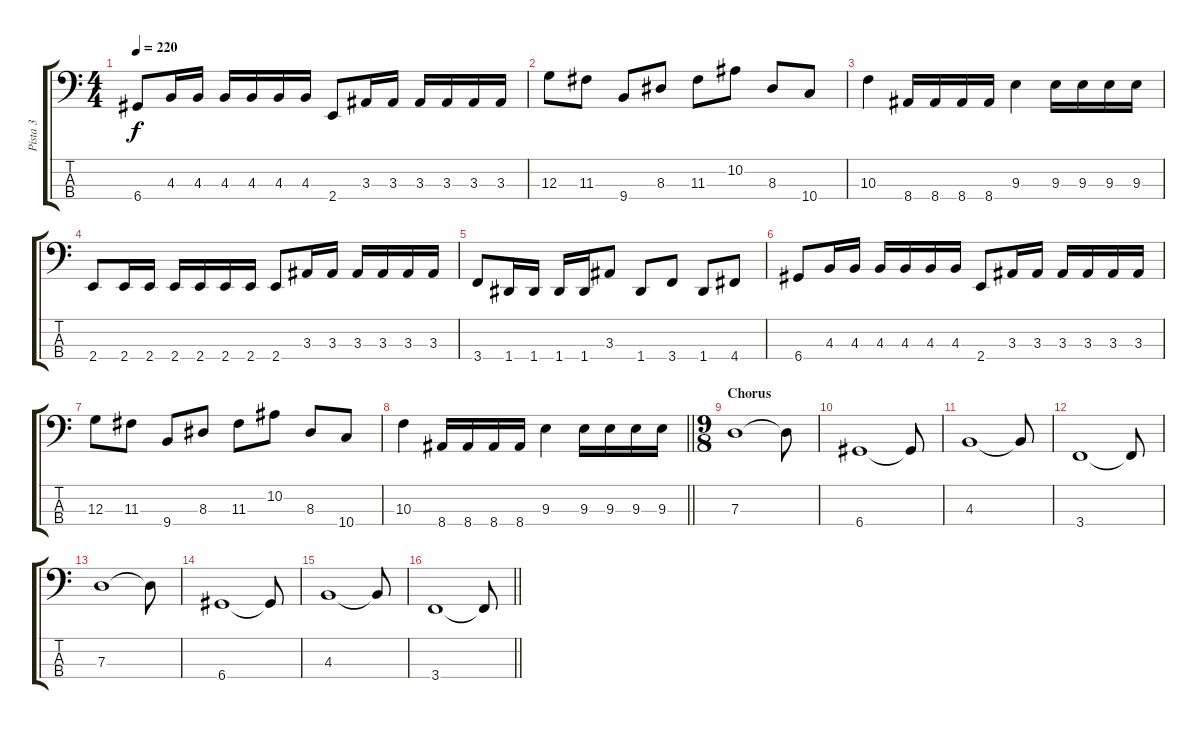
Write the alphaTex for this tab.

\track ("Pista 3" "Pista 3") {instrument electricbassfinger}
\staff {score tabs}
\tuning (F2 C2 G1 D1) {hide}
\ts (4 4)
\tempo 220
\clef f4
\ks c
6.4.8{dy f} 4.3.16 4.3.16 4.3.16 4.3.16 4.3.16 4.3.16 2.4.8 3.3.16 3.3.16 3.3.16 3.3.16 3.3.16 3.3.16 |
12.3.8 11.3.8 9.4.8 8.3.8 11.3.8 10.2.8 8.3.8 10.4.8 |
10.3.4 8.4.16 8.4.16 8.4.16 8.4.16 9.3.4 9.3.16 9.3.16 9.3.16 9.3.16 |
2.4.8 2.4.16 2.4.16 2.4.16 2.4.16 2.4.16 2.4.16 2.4.8 3.3.16 3.3.16 3.3.16 3.3.16 3.3.16 3.3.16 |
3.4.8 1.4.16 1.4.16 1.4.16 1.4.16 3.3.8 1.4.8 3.4.8 1.4.8 4.4.8 |
6.4.8 4.3.16 4.3.16 4.3.16 4.3.16 4.3.16 4.3.16 2.4.8 3.3.16 3.3.16 3.3.16 3.3.16 3.3.16 3.3.16 |
12.3.8 11.3.8 9.4.8 8.3.8 11.3.8 10.2.8 8.3.8 10.4.8 |
\barLineRight lightlight
10.3.4 8.4.16 8.4.16 8.4.16 8.4.16 9.3.4 9.3.16 9.3.16 9.3.16 9.3.16 |
\ts (9 8)
\section ("" "Chorus")
7.3.1 7.3{t}.8 |
6.4.1 6.4{t}.8 |
4.3.1 4.3{t}.8 |
3.4.1 3.4{t}.8 |
7.3.1 7.3{t}.8 |
6.4.1 6.4{t}.8 |
4.3.1 4.3{t}.8 |
\barLineRight lightlight
3.4.1 3.4{t}.8
